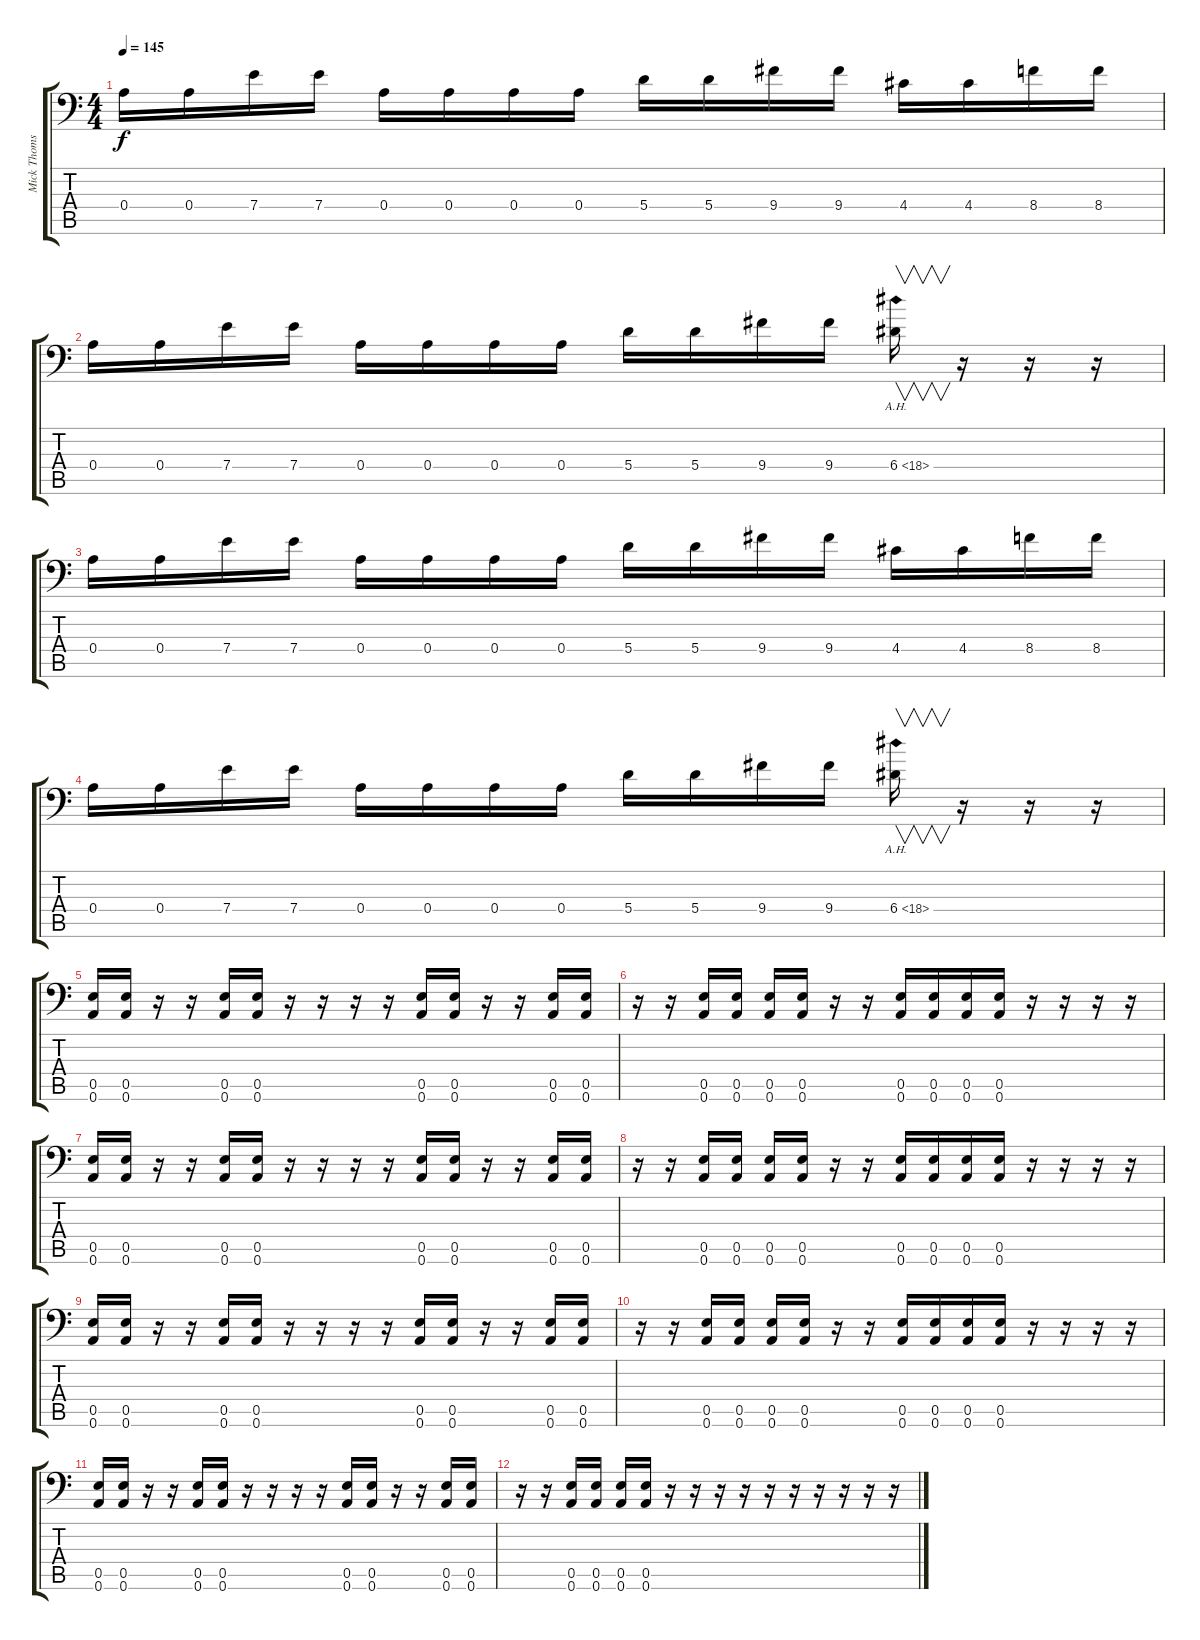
\track ("Mick Thomson" "Mick Thoms") {instrument distortionguitar}
\staff {score tabs}
\tuning (B3 Gb3 D3 A2 E2 A1) {hide}
\ts (4 4)
\tempo 145
\clef f4
\ks c
0.4.16{dy f} 0.4.16 7.4.16 7.4.16 0.4.16 0.4.16 0.4.16 0.4.16 5.4.16 5.4.16 9.4.16 9.4.16 4.4.16 4.4.16 8.4.16 8.4.16 |
0.4.16 0.4.16 7.4.16 7.4.16 0.4.16 0.4.16 0.4.16 0.4.16 5.4.16 5.4.16 9.4.16 9.4.16 6.4{ah 12}.16{v} r.16 r.16 r.16 |
0.4.16 0.4.16 7.4.16 7.4.16 0.4.16 0.4.16 0.4.16 0.4.16 5.4.16 5.4.16 9.4.16 9.4.16 4.4.16 4.4.16 8.4.16 8.4.16 |
0.4.16 0.4.16 7.4.16 7.4.16 0.4.16 0.4.16 0.4.16 0.4.16 5.4.16 5.4.16 9.4.16 9.4.16 6.4{ah 12}.16{v} r.16 r.16 r.16 |
(0.5 0.6).16 (0.5 0.6).16 r.16 r.16 (0.5 0.6).16 (0.5 0.6).16 r.16 r.16 r.16 r.16 (0.5 0.6).16 (0.5 0.6).16 r.16 r.16 (0.5 0.6).16 (0.5 0.6).16 |
r.16 r.16 (0.5 0.6).16 (0.5 0.6).16 (0.5 0.6).16 (0.5 0.6).16 r.16 r.16 (0.5 0.6).16 (0.5 0.6).16 (0.5 0.6).16 (0.5 0.6).16 r.16 r.16 r.16 r.16 |
(0.5 0.6).16 (0.5 0.6).16 r.16 r.16 (0.5 0.6).16 (0.5 0.6).16 r.16 r.16 r.16 r.16 (0.5 0.6).16 (0.5 0.6).16 r.16 r.16 (0.5 0.6).16 (0.5 0.6).16 |
r.16 r.16 (0.5 0.6).16 (0.5 0.6).16 (0.5 0.6).16 (0.5 0.6).16 r.16 r.16 (0.5 0.6).16 (0.5 0.6).16 (0.5 0.6).16 (0.5 0.6).16 r.16 r.16 r.16 r.16 |
(0.5 0.6).16 (0.5 0.6).16 r.16 r.16 (0.5 0.6).16 (0.5 0.6).16 r.16 r.16 r.16 r.16 (0.5 0.6).16 (0.5 0.6).16 r.16 r.16 (0.5 0.6).16 (0.5 0.6).16 |
r.16 r.16 (0.5 0.6).16 (0.5 0.6).16 (0.5 0.6).16 (0.5 0.6).16 r.16 r.16 (0.5 0.6).16 (0.5 0.6).16 (0.5 0.6).16 (0.5 0.6).16 r.16 r.16 r.16 r.16 |
(0.5 0.6).16 (0.5 0.6).16 r.16 r.16 (0.5 0.6).16 (0.5 0.6).16 r.16 r.16 r.16 r.16 (0.5 0.6).16 (0.5 0.6).16 r.16 r.16 (0.5 0.6).16 (0.5 0.6).16 |
r.16 r.16 (0.5 0.6).16 (0.5 0.6).16 (0.5 0.6).16 (0.5 0.6).16 r.16 r.16 r.16 r.16 r.16 r.16 r.16 r.16 r.16 r.16
